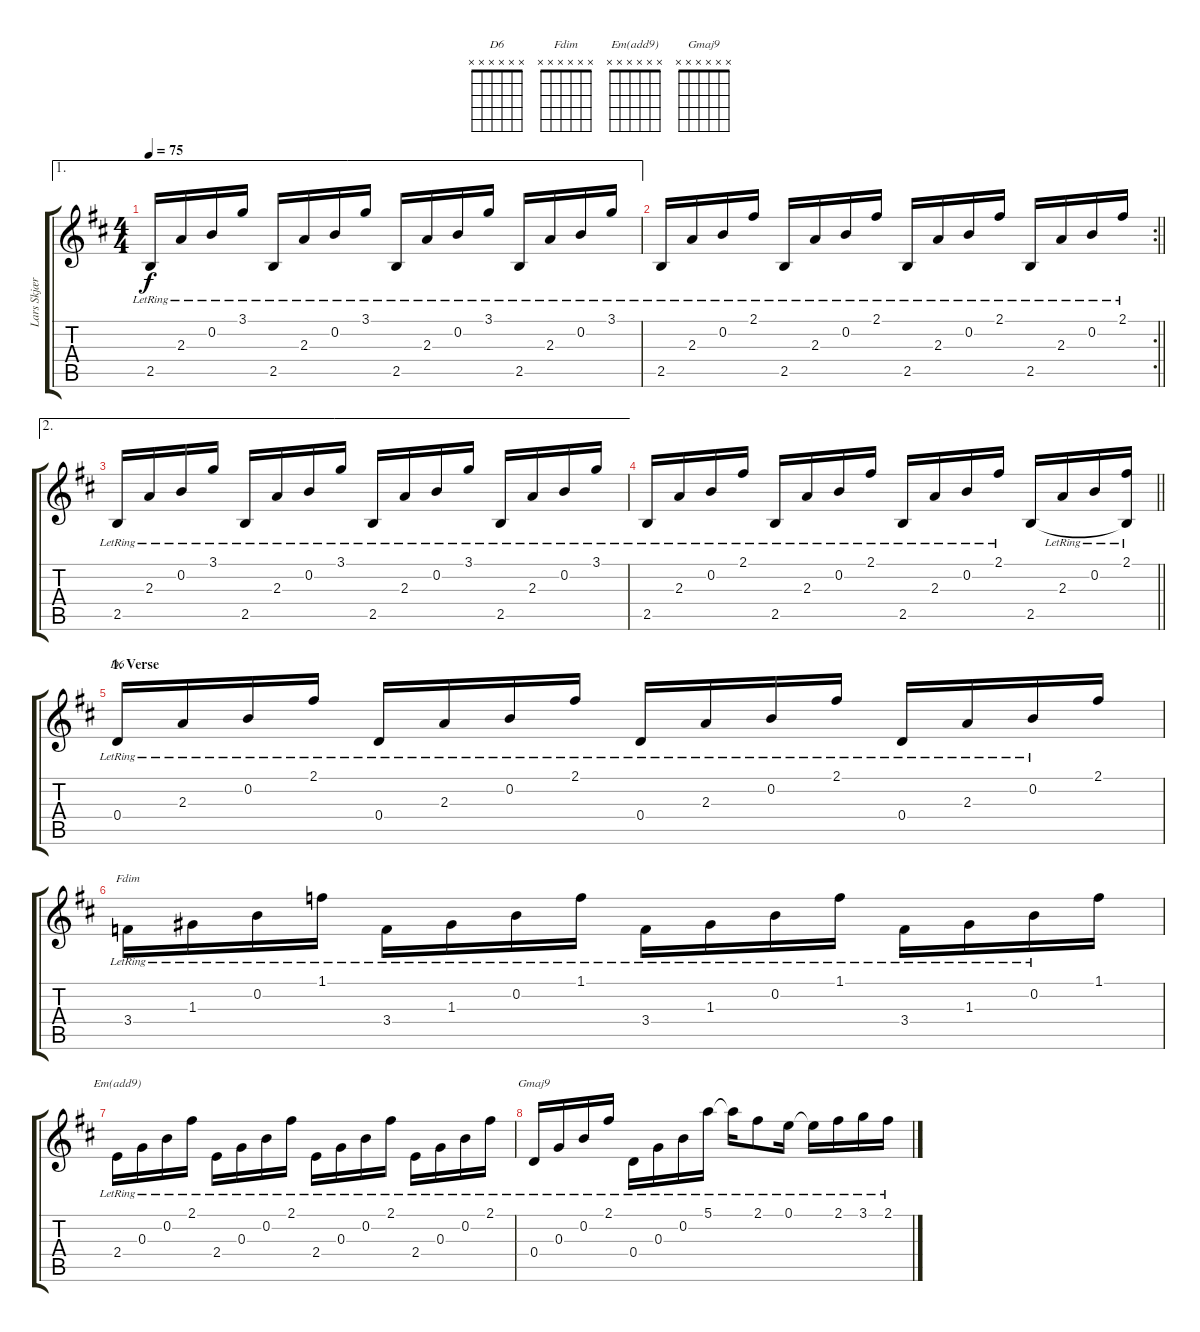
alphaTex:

\track ("Lars Skjærbæk" "Lars Skjær") {instrument electricguitarjazz}
\staff {score tabs}
\tuning (E4 B3 G3 D3 A2 E2) {hide}
\chord ("D6" x x x x x x)
\chord ("Fdim" x x x x x x)
\chord ("Em(add9)" x x x x x x)
\chord ("Gmaj9" x x x x x x)
\ae 1
\ts (4 4)
\tempo 75
\clef g2
\ks d
2.5{lr}.16{dy f} 2.3{lr}.16 0.2{lr}.16 3.1{lr}.16 2.5{lr}.16 2.3{lr}.16 0.2{lr}.16 3.1{lr}.16 2.5{lr}.16 2.3{lr}.16 0.2{lr}.16 3.1{lr}.16 2.5{lr}.16 2.3{lr}.16 0.2{lr}.16 3.1{lr}.16 |
\rc 2
\barLineRight lightlight
2.5{lr}.16 2.3{lr}.16 0.2{lr}.16 2.1{lr}.16 2.5{lr}.16 2.3{lr}.16 0.2{lr}.16 2.1{lr}.16 2.5{lr}.16 2.3{lr}.16 0.2{lr}.16 2.1{lr}.16 2.5{lr}.16 2.3{lr}.16 0.2{lr}.16 2.1{lr}.16 |
\ae 2
2.5{lr}.16 2.3{lr}.16 0.2{lr}.16 3.1{lr}.16 2.5{lr}.16 2.3{lr}.16 0.2{lr}.16 3.1{lr}.16 2.5{lr}.16 2.3{lr}.16 0.2{lr}.16 3.1{lr}.16 2.5{lr}.16 2.3{lr}.16 0.2{lr}.16 3.1{lr}.16 |
\barLineRight lightlight
2.5{lr}.16 2.3{lr}.16 0.2{lr}.16 2.1{lr}.16 2.5{lr}.16 2.3{lr}.16 0.2{lr}.16 2.1{lr}.16 2.5{lr}.16 2.3{lr}.16 0.2{lr}.16 2.1{lr}.16 2.5.16 2.3{lr}.16 0.2{lr}.16 (2.1{lr} 2.5{t}).16 |
\section ("" "1. Verse")
0.4{lr}.16{ch "D6"} 2.3{lr}.16 0.2{lr}.16 2.1{lr}.16 0.4{lr}.16 2.3{lr}.16 0.2{lr}.16 2.1{lr}.16 0.4{lr}.16 2.3{lr}.16 0.2{lr}.16 2.1{lr}.16 0.4{lr}.16 2.3{lr}.16 0.2{lr}.16 2.1.16 |
3.4{lr}.16{ch "Fdim"} 1.3{lr}.16 0.2{lr}.16 1.1{lr}.16 3.4{lr}.16 1.3{lr}.16 0.2{lr}.16 1.1{lr}.16 3.4{lr}.16 1.3{lr}.16 0.2{lr}.16 1.1{lr}.16 3.4{lr}.16 1.3{lr}.16 0.2{lr}.16 1.1.16 |
2.4{lr}.16{ch "Em(add9)"} 0.3{lr}.16 0.2{lr}.16 2.1{lr}.16 2.4{lr}.16 0.3{lr}.16 0.2{lr}.16 2.1{lr}.16 2.4{lr}.16 0.3{lr}.16 0.2{lr}.16 2.1{lr}.16 2.4{lr}.16 0.3{lr}.16 0.2{lr}.16 2.1{lr}.16 |
0.4{lr}.16{ch "Gmaj9"} 0.3{lr}.16 0.2{lr}.16 2.1{lr}.16 0.4{lr}.16 0.3{lr}.16 0.2{lr}.16 5.1{lr}.16 5.1{lr t}.16 2.1{lr}.8 0.1{lr}.16 0.1{lr t}.16 2.1{lr}.16 3.1{lr}.16 2.1{lr}.16
